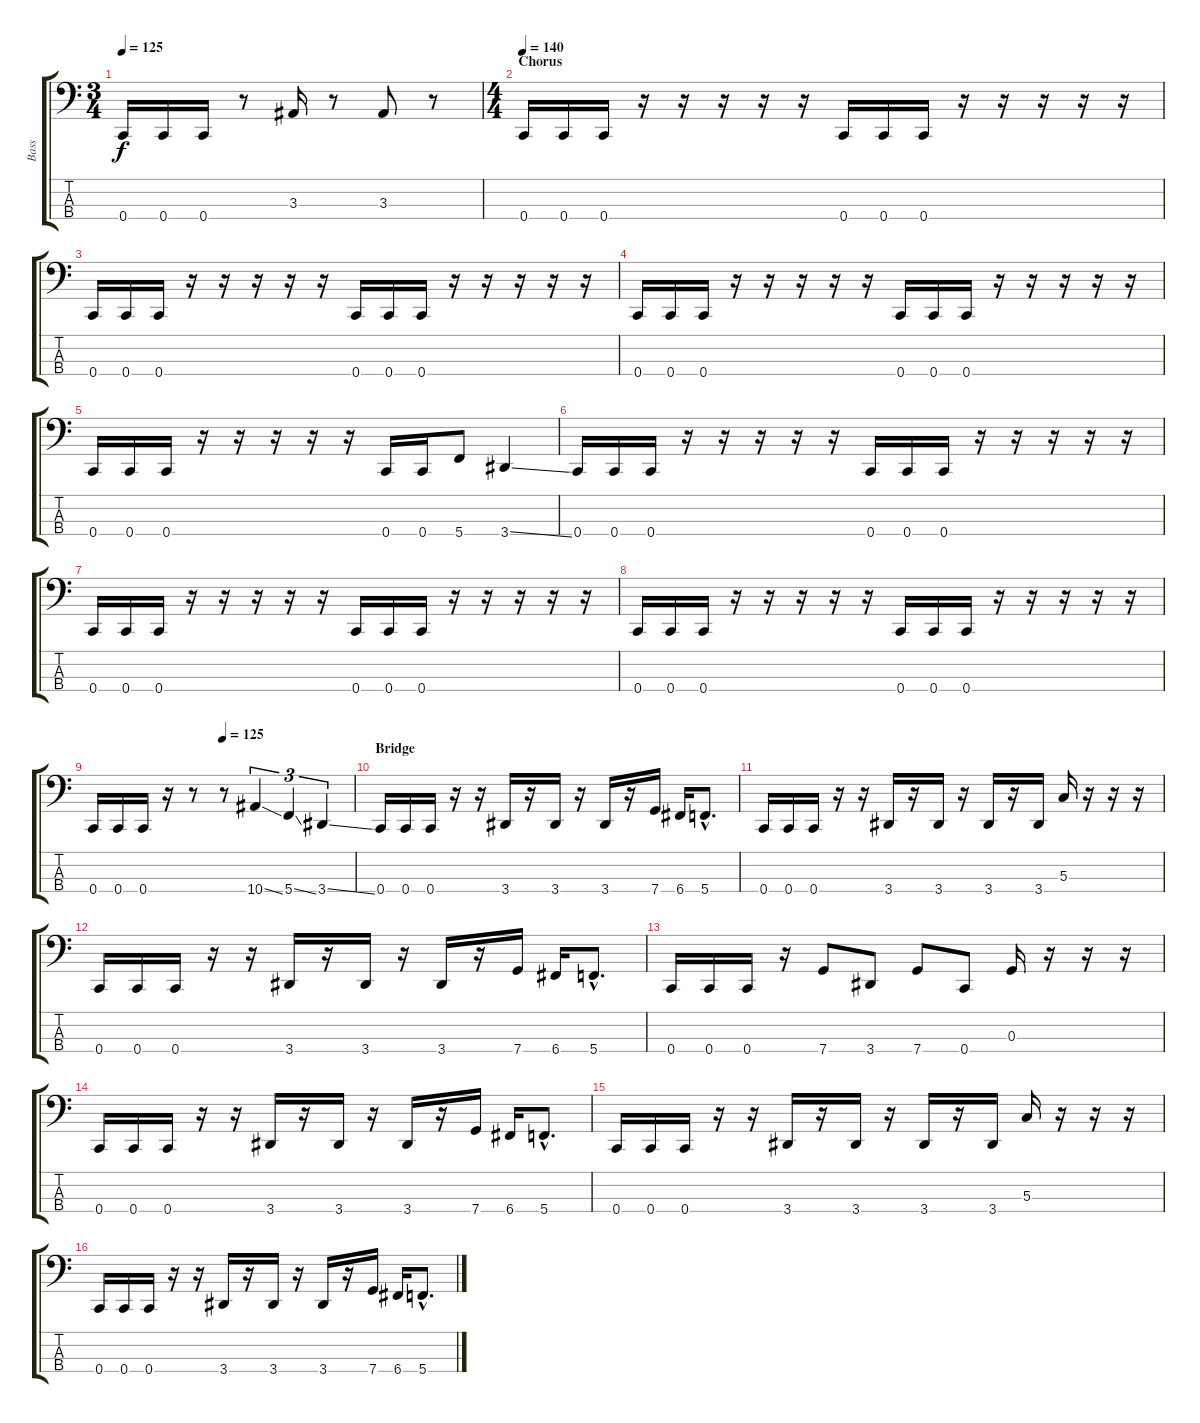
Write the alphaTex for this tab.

\track ("Bass" "Bass") {instrument electricbasspick}
\staff {score tabs}
\tuning (F2 C2 G1 C1) {hide}
\ts (3 4)
\tempo 125
\clef f4
\ks c
0.4.16{dy f} 0.4.16 0.4.16 r.8 3.3.16 r.8 3.3.8 r.8 |
\ts (4 4)
\section ("" "Chorus")
\tempo 140
0.4.16 0.4.16 0.4.16 r.16 r.16 r.16 r.16 r.16 0.4.16 0.4.16 0.4.16 r.16 r.16 r.16 r.16 r.16 |
0.4.16 0.4.16 0.4.16 r.16 r.16 r.16 r.16 r.16 0.4.16 0.4.16 0.4.16 r.16 r.16 r.16 r.16 r.16 |
0.4.16 0.4.16 0.4.16 r.16 r.16 r.16 r.16 r.16 0.4.16 0.4.16 0.4.16 r.16 r.16 r.16 r.16 r.16 |
0.4.16 0.4.16 0.4.16 r.16 r.16 r.16 r.16 r.16 0.4.16 0.4.16 5.4.8 3.4{ss}.4 |
0.4.16 0.4.16 0.4.16 r.16 r.16 r.16 r.16 r.16 0.4.16 0.4.16 0.4.16 r.16 r.16 r.16 r.16 r.16 |
0.4.16 0.4.16 0.4.16 r.16 r.16 r.16 r.16 r.16 0.4.16 0.4.16 0.4.16 r.16 r.16 r.16 r.16 r.16 |
0.4.16 0.4.16 0.4.16 r.16 r.16 r.16 r.16 r.16 0.4.16 0.4.16 0.4.16 r.16 r.16 r.16 r.16 r.16 |
\tempo (125 0.5)
0.4.16 0.4.16 0.4.16 r.16 r.8 r.8 10.4{ss}.4{tu (3 2)} 5.4{ss}.4{tu (3 2)} 3.4{ss}.4{tu (3 2)} |
\section ("" "Bridge")
0.4.16 0.4.16 0.4.16 r.16 r.16 3.4.16 r.16 3.4.16 r.16 3.4.16 r.16 7.4.16 6.4.16 5.4{hac}.8{d} |
0.4.16 0.4.16 0.4.16 r.16 r.16 3.4.16 r.16 3.4.16 r.16 3.4.16 r.16 3.4.16 5.3.16 r.16 r.16 r.16 |
0.4.16 0.4.16 0.4.16 r.16 r.16 3.4.16 r.16 3.4.16 r.16 3.4.16 r.16 7.4.16 6.4.16 5.4{hac}.8{d} |
0.4.16 0.4.16 0.4.16 r.16 7.4.8 3.4.8 7.4.8 0.4.8 0.3.16 r.16 r.16 r.16 |
0.4.16 0.4.16 0.4.16 r.16 r.16 3.4.16 r.16 3.4.16 r.16 3.4.16 r.16 7.4.16 6.4.16 5.4{hac}.8{d} |
0.4.16 0.4.16 0.4.16 r.16 r.16 3.4.16 r.16 3.4.16 r.16 3.4.16 r.16 3.4.16 5.3.16 r.16 r.16 r.16 |
0.4.16 0.4.16 0.4.16 r.16 r.16 3.4.16 r.16 3.4.16 r.16 3.4.16 r.16 7.4.16 6.4.16 5.4{hac}.8{d}
